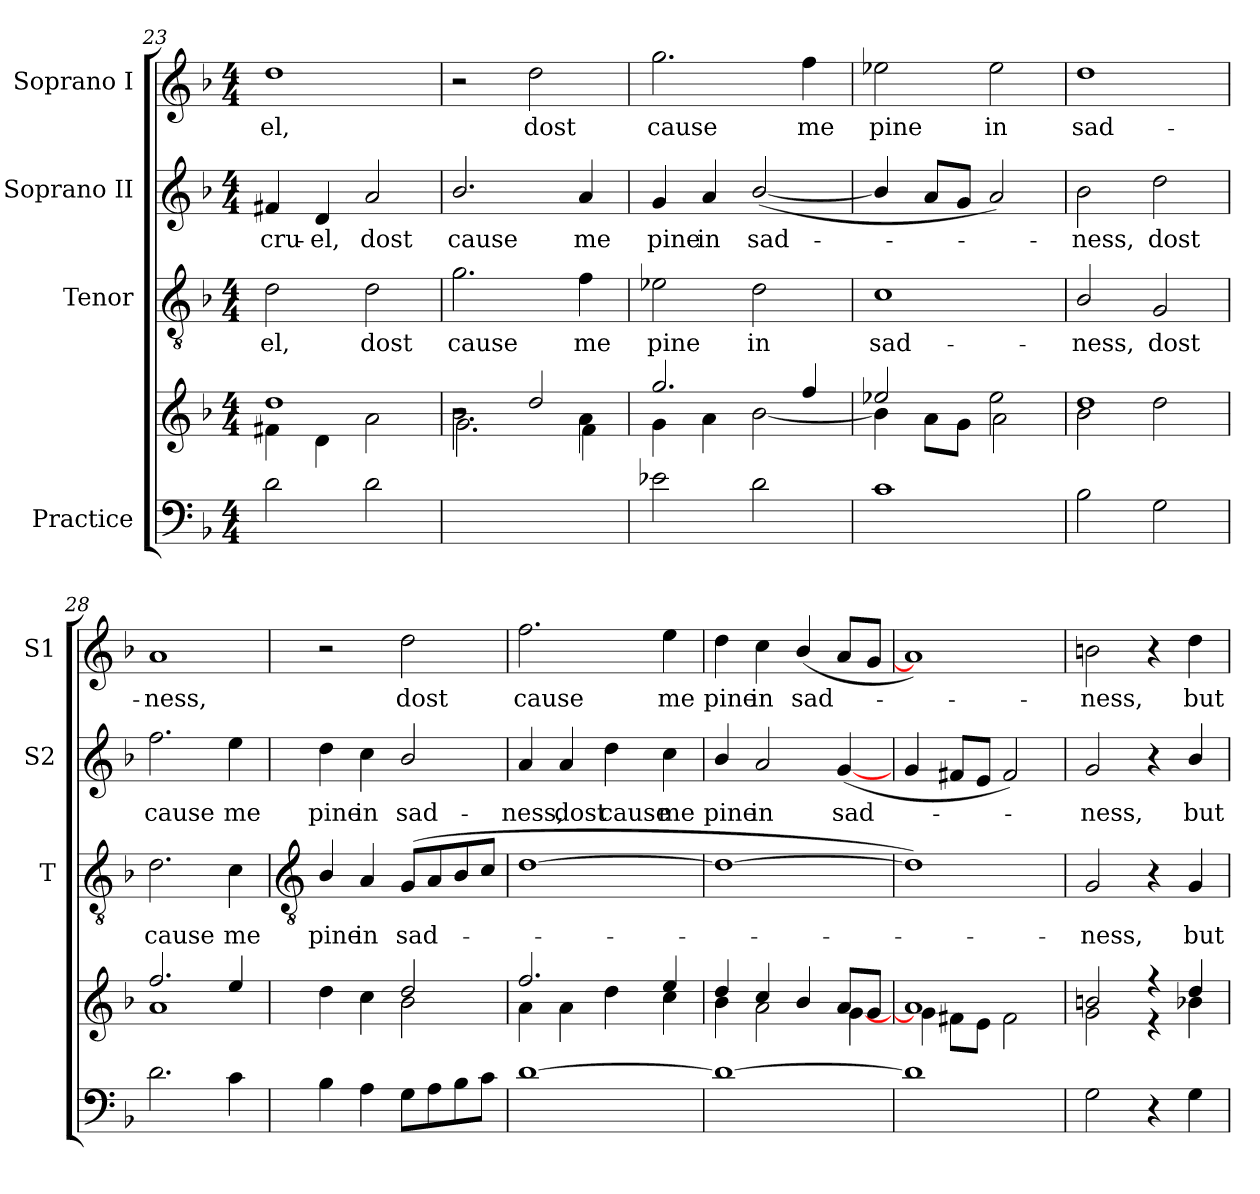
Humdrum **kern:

**kern	**kern	**kern	**text	**kern	**text	**kern	**text
*part4	*part4	*part3	*part3	*part2	*part2	*part1	*part1
*staff5	*staff4	*staff3	*staff3	*staff2	*staff2	*staff1	*staff1
*I"Practice	*	*I"Tenor	*	*I"Soprano II	*	*I"Soprano I	*
*	*	*I'T	*	*I'S2	*	*I'S1	*
!!LO:LB:g=z
*clefF4	*clefG2	*clefGv2	*	*clefG2	*	*clefG2	*
*k[b-]	*k[b-]	*k[b-]	*	*k[b-]	*	*k[b-]	*
*F:	*F:	*F:	*	*F:	*	*F:	*
*M4/4	*M4/4	*M4/4	*	*M4/4	*	*M4/4	*
=23	=23	=23	=23	=23	=23	=23	=23
*	*^	*	*	*	*	*	*
!	!	!	!	!LO:LY:b	!	!LO:LY:b	!	!LO:LY:b
2d	1dd	4f#X\	2d	-el,	4f#X	cru-	1dd	-el,
!	!	!	!	!	!	!LO:LY:b	!	!
.	.	4d\	.	.	4d	-el,	.	.
!	!	!	!	!LO:LY:b	!	!LO:LY:b	!	!
2d	.	2a\	2d	dost	2a	dost	.	.
=24	=24	=24	=24	=24	=24	=24	=24	=24
*	*	*^	*	*	*	*	*	*
!	!	!	!	!	!LO:LY:b	!	!LO:LY:b	!	!
1ryy	2r	2.b-\	2.g\	2.g	cause	2.b-/	cause	2r	.
!	!	!	!	!	!	!	!	!	!LO:LY:b
.	2dd/	.	.	.	.	.	.	2dd	dost
!	!	!	!	!	!LO:LY:b	!	!LO:LY:b	!	!
.	.	4a\	4f\	4f	me	4a	me	.	.
=25	=25	=25	=25	=25	=25	=25	=25	=25	=25
!	!	!	!	!	!LO:LY:b	!	!LO:LY:b	!	!LO:LY:b
*	*	*v	*v	*	*	*	*	*	*
2e-X	2.gg/	4g\	2e-X	pine	4g	pine	2.gg	cause
!	!	!	!	!	!	!LO:LY:b	!	!
.	.	4a\	.	.	4a	in	.	.
!	!	!	!	!LO:LY:b	!	!LO:LY:b	!	!
2d	.	[2b-\	2d	in	(<[2b-/	sad-	.	.
!	!	!	!	!	!	!	!	!LO:LY:b
.	4ff/	.	.	.	.	.	4ff	me
=26	=26	=26	=26	=26	=26	=26	=26	=26
!	!	!	!	!LO:LY:b	!	!	!	!LO:LY:b
1c	2ee-X/	4b-\]	1c	sad-	4b-/]	.	2ee-X	pine
.	.	8a\L	.	.	8aL	.	.	.
.	.	8g\J	.	.	8gJ	.	.	.
!	!	!	!	!	!	!	!	!LO:LY:b
.	2ee-\	2a\	.	.	2a)	.	2ee-	in
=27	=27	=27	=27	=27	=27	=27	=27	=27
!	!	!	!	!LO:LY:b	!	!LO:LY:b	!	!LO:LY:b
2B-\	1dd	2b-\	2B-/	-ness,	2b-	ness,	1dd	sad-
!	!	!	!	!LO:LY:b	!	!LO:LY:b	!	!
2G	.	2dd\	2G	dost	2dd	dost	.	.
=28	=28	=28	=28	=28	=28	=28	=28	=28
!	!	!	!	!LO:LY:b	!	!LO:LY:b	!	!LO:LY:b
2.d	1a	2.ff/	2.d	cause	2.ff	cause	1a	-ness,
!	!	!	!	!LO:LY:b	!	!LO:LY:b	!	!
4c	.	4ee/	4c	me	4ee	me	.	.
!!LO:LB:g=z
=29	=29	=29	=29	=29	=29	=29	=29	=29
*	*	*	*clefGv2	*	*	*	*	*
!	!	!	!	!LO:LY:b	!	!LO:LY:b	!	!
4B-\	2ryy	4dd	4B-/	pine	4dd	pine	2r	.
!	!	!	!	!LO:LY:b	!	!LO:LY:b	!	!
4A	.	4cc	4A	in	4cc	in	.	.
!	!	!	!	!LO:LY:b	!	!LO:LY:b	!	!LO:LY:b
8GL	2dd	2b-\	(<8GL	sad-	2b-/	sad-	2dd	dost
8A	.	.	8A	.	.	.	.	.
8B-	.	.	8B-	.	.	.	.	.
8cJ	.	.	8cJ	.	.	.	.	.
=30	=30	=30	=30	=30	=30	=30	=30	=30
!	!	!	!	!	!	!LO:LY:b	!	!LO:LY:b
[1d	2.ff/	4a\	[1d	.	4a	-ness,	2.ff	cause
!	!	!	!	!	!	!LO:LY:b	!	!
.	.	4a\	.	.	4a	dost	.	.
!	!	!	!	!	!	!LO:LY:b	!	!
.	.	4dd	.	.	4dd	cause	.	.
!	!	!	!	!	!	!LO:LY:b	!	!LO:LY:b
.	4ee	4cc	.	.	4cc	me	4ee	me
=31	=31	=31	=31	=31	=31	=31	=31	=31
!	!	!	!	!	!	!LO:LY:b	!	!LO:LY:b
1d_	4dd	4b-\	1d_	.	4b-/	pine	4dd	pine
!	!	!	!	!	!	!LO:LY:b	!	!LO:LY:b
.	4cc/	2a\	.	.	2a	in	4cc	in
!	!	!	!	!	!	!	!	!LO:LY:b
.	4b-/	.	.	.	.	.	(<4b-/	sad-
!	!	!	!	!	!	!LO:LY:b	!	!
.	8aL	[4g\	.	.	(<[4g	sad-	8aL	.
.	8gJ	.	.	.	.	.	8gJ	.
=32	=32	=32	=32	=32	=32	=32	=32	=32
1d]	1a]	4g\	1d])	.	4g	.	1a])	.
.	.	8f#X\L	.	.	8f#XL	.	.	.
.	.	8e\J	.	.	8eJ	.	.	.
.	.	2f#\	.	.	2f#)	.	.	.
=33	=33	=33	=33	=33	=33	=33	=33	=33
!	!	!	!	!LO:LY:b	!	!LO:LY:b	!	!LO:LY:b
2G	2bn/	2g	2G	ness,	2g	ness,	2bn	ness,
4r	4r	4r	4r	.	4r	.	4r	.
!	!	!	!	!LO:LY:b	!	!LO:LY:b	!	!LO:LY:b
4G	4dd	4b-\	4G	but	4b-/	but	4dd	but
*	*v	*v	*	*	*	*	*	*
=	=	=	=	=	=	=	=
*-	*-	*-	*-	*-	*-	*-	*-
